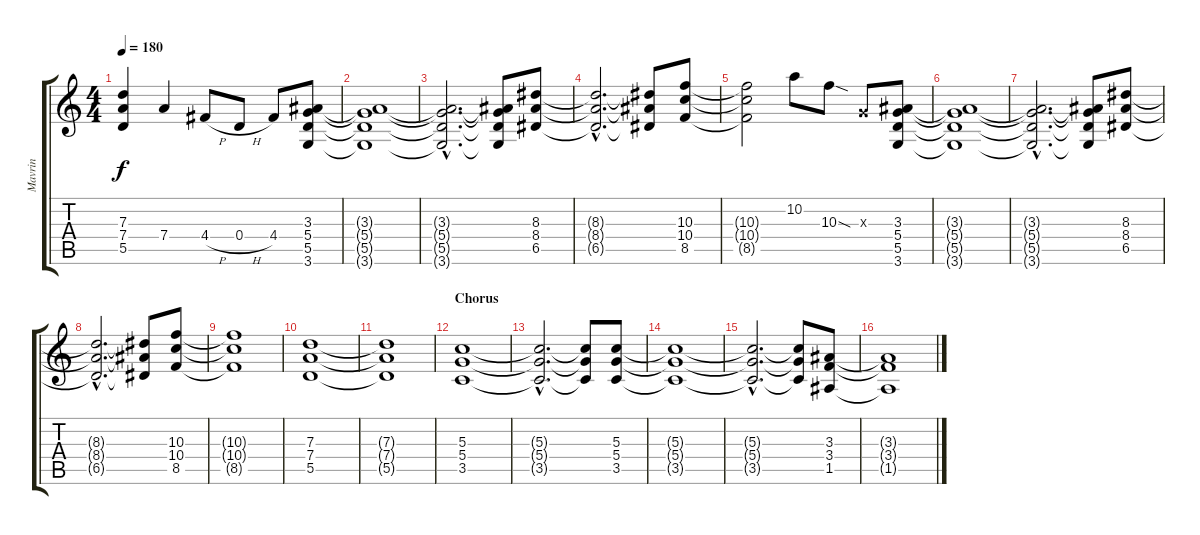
\track ("Mavrin" "Mavrin") {instrument overdrivenguitar}
\staff {score tabs}
\tuning (E4 B3 G3 D3 A2 E2) {hide}
\ts (4 4)
\tempo 180
\clef g2
\ks c
(7.3{t} 7.4{t} 5.5{t}).4{dy f} 7.4.4 4.4{h}.8 0.4{h}.8 4.4.8 (3.3 5.4 5.5 3.6).8 |
(3.3{t} 5.4{t} 5.5{t} 3.6{t}).1 |
(3.3{hac t} 5.4{hac t} 5.5{hac t} 3.6{hac t}).2{d} (3.3{t} 5.4{t} 5.5{t} 3.6{t}).8 (8.3 8.4 6.5).8 |
(8.3{hac t} 8.4{hac t} 6.5{hac t}).2{d} (8.3{t} 8.4{t} 6.5{t}).8 (10.3 10.4 8.5).8 |
(10.3{t} 10.4{t} 8.5{t}).2 10.2.8 10.3{sod}.8 0.3{x}.8 (3.3 5.4 5.5 3.6).8 |
(3.3{t} 5.4{t} 5.5{t} 3.6{t}).1 |
(3.3{hac t} 5.4{hac t} 5.5{hac t} 3.6{hac t}).2{d} (3.3{t} 5.4{t} 5.5{t} 3.6{t}).8 (8.3 8.4 6.5).8 |
(8.3{hac t} 8.4{hac t} 6.5{hac t}).2{d} (8.3{t} 8.4{t} 6.5{t}).8 (10.3 10.4 8.5).8 |
(10.3{t} 10.4{t} 8.5{t}).1 |
(7.3 7.4 5.5).1 |
(7.3{t} 7.4{t} 5.5{t}).1 |
\section ("" "Chorus")
(5.3 5.4 3.5).1 |
(5.3{hac t} 5.4{hac t} 3.5{hac t}).2{d} (5.3{t} 5.4{t} 3.5{t}).8 (5.3 5.4 3.5).8 |
(5.3{t} 5.4{t} 3.5{t}).1 |
(5.3{hac t} 5.4{hac t} 3.5{hac t}).2{d} (5.3{t} 5.4{t} 3.5{t}).8 (3.3 3.4 1.5).8 |
(3.3{t} 3.4{t} 1.5{t}).1
